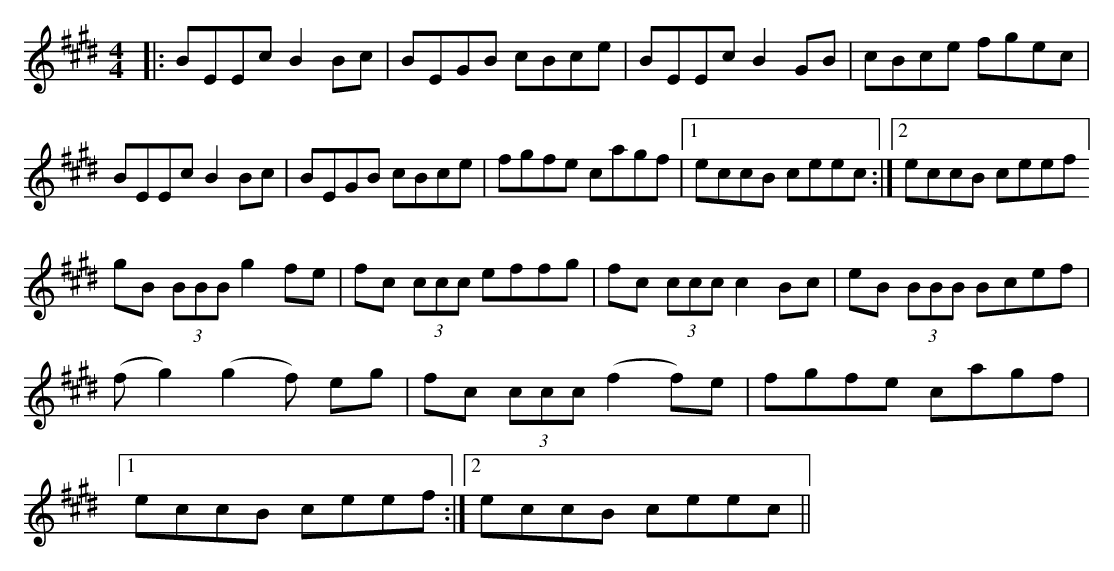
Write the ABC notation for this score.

X:1
M:4/4
K:E
|:BEEc B2 Bc|BEGB cBce|BEEc B2 GB|cBce fgec|
BEEc B2 Bc|BEGB cBce|fgfe cagf|1 eccB ceec:|2 eccB ceef]
gB (3BBB g2fe|fc (3ccc effg|fc (3ccc c2 Bc|eB (3BBB Bcef|
(fg2) (g2f) eg|fc (3ccc (f2 f)e|fgfe cagf|
[1 eccB ceef:|2 eccB ceec||
